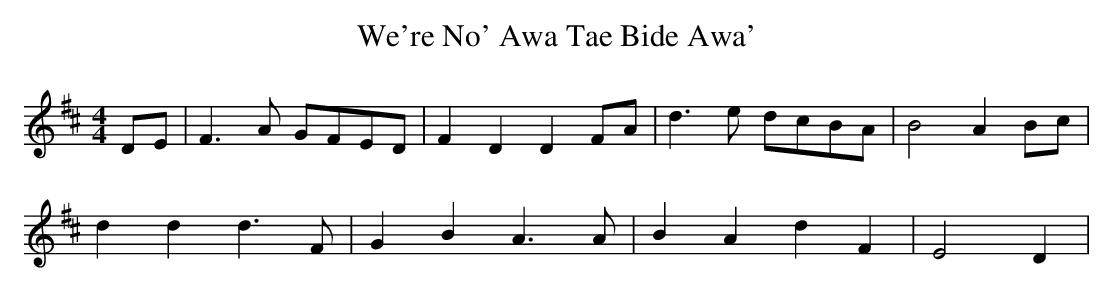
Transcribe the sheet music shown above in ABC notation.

X:1
T: We're No' Awa Tae Bide Awa'
M: 4/4
L: 1/8
K: Dmaj
DE|F3 A GFED|F2 D2 D2 FA|d3 e dcBA|B4 A2 Bc|
d2 d2 d3F|G2 B2 A3 A|B2A2 d2F2|E4 D2|
